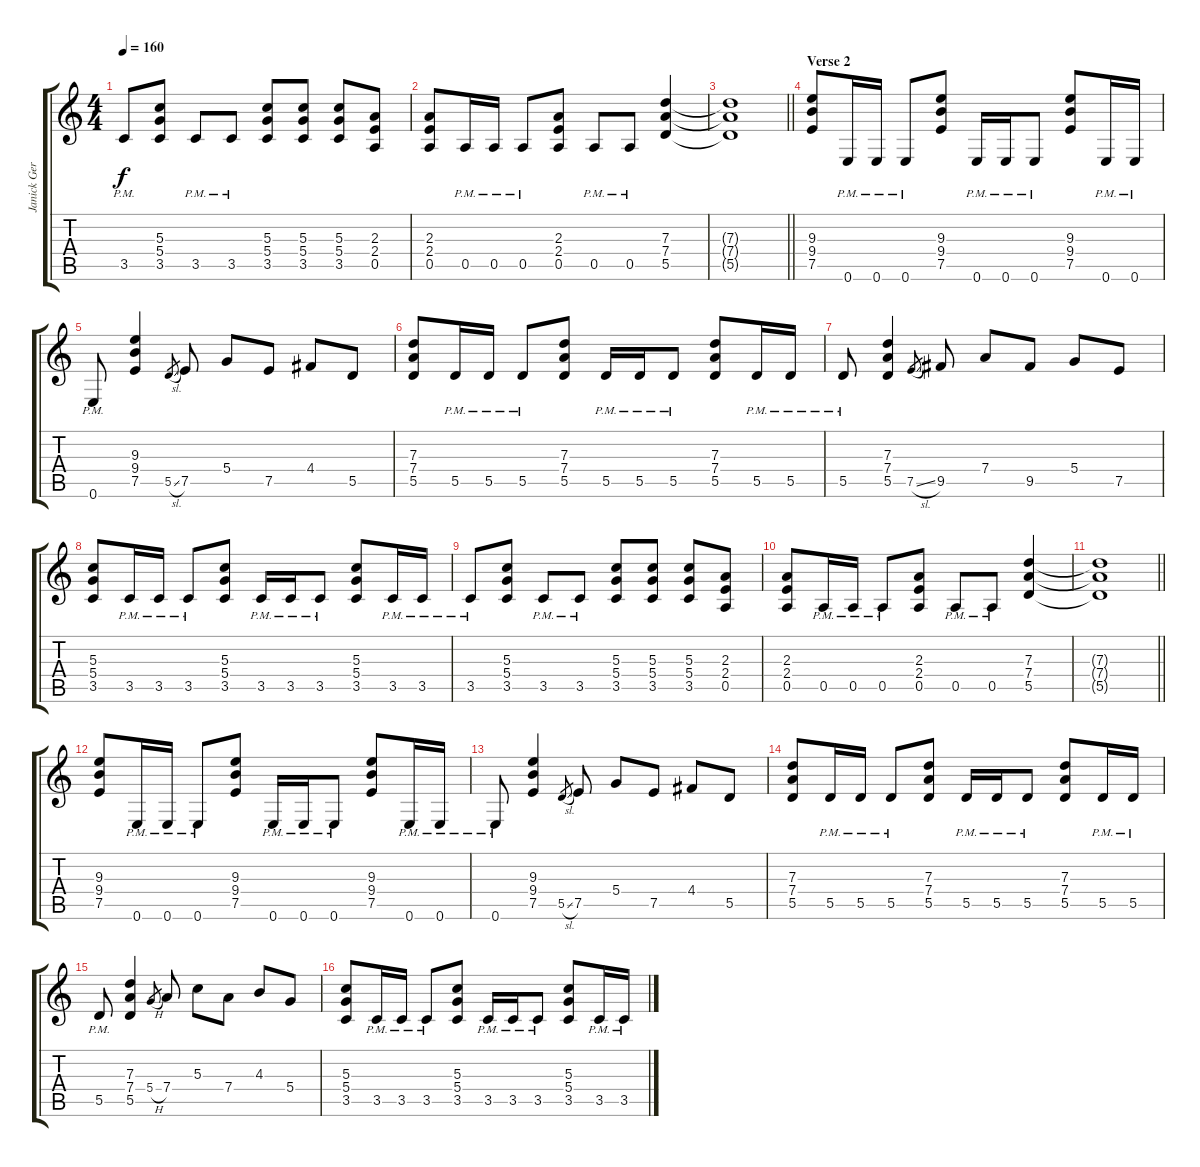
\track ("Janick Gers" "Janick Ger") {instrument overdrivenguitar}
\staff {score tabs}
\tuning (E4 B3 G3 D3 A2 E2) {hide}
\ts (4 4)
\tempo 160
\clef g2
\ks c
3.5{pm}.8{dy f} (5.3 5.4 3.5).8 3.5{pm}.8 3.5{pm}.8 (5.3 5.4 3.5).8 (5.3 5.4 3.5).8 (5.3 5.4 3.5).8 (2.3 2.4 0.5).8 |
(2.3 2.4 0.5).8 0.5{pm}.16 0.5{pm}.16 0.5{pm}.8 (2.3 2.4 0.5).8 0.5{pm}.8 0.5{pm}.8 (7.3 7.4 5.5).4 |
\barLineRight lightlight
(7.3{t} 7.4{t} 5.5{t}).1 |
\section ("" "Verse 2")
(9.3 9.4 7.5).8 0.6{pm}.16 0.6{pm}.16 0.6{pm}.8 (9.3 9.4 7.5).8 0.6{pm}.16 0.6{pm}.16 0.6{pm}.8 (9.3 9.4 7.5).8 0.6{pm}.16 0.6{pm}.16 |
0.6{pm}.8 (9.3 9.4 7.5).4 5.5{sl}.8{gr} 7.5.8 5.4.8 7.5.8 4.4.8 5.5.8 |
(7.3 7.4 5.5).8 5.5{pm}.16 5.5{pm}.16 5.5{pm}.8 (7.3 7.4 5.5).8 5.5{pm}.16 5.5{pm}.16 5.5{pm}.8 (7.3 7.4 5.5).8 5.5{pm}.16 5.5{pm}.16 |
5.5{pm}.8 (7.3 7.4 5.5).4 7.5{sl}.8{gr} 9.5.8 7.4.8 9.5.8 5.4.8 7.5.8 |
(5.3 5.4 3.5).8 3.5{pm}.16 3.5{pm}.16 3.5{pm}.8 (5.3 5.4 3.5).8 3.5{pm}.16 3.5{pm}.16 3.5{pm}.8 (5.3 5.4 3.5).8 3.5{pm}.16 3.5{pm}.16 |
3.5{pm}.8 (5.3 5.4 3.5).8 3.5{pm}.8 3.5{pm}.8 (5.3 5.4 3.5).8 (5.3 5.4 3.5).8 (5.3 5.4 3.5).8 (2.3 2.4 0.5).8 |
(2.3 2.4 0.5).8 0.5{pm}.16 0.5{pm}.16 0.5{pm}.8 (2.3 2.4 0.5).8 0.5{pm}.8 0.5{pm}.8 (7.3 7.4 5.5).4 |
\barLineRight lightlight
(7.3{t} 7.4{t} 5.5{t}).1 |
(9.3 9.4 7.5).8 0.6{pm}.16 0.6{pm}.16 0.6{pm}.8 (9.3 9.4 7.5).8 0.6{pm}.16 0.6{pm}.16 0.6{pm}.8 (9.3 9.4 7.5).8 0.6{pm}.16 0.6{pm}.16 |
0.6{pm}.8 (9.3 9.4 7.5).4 5.5{sl}.8{gr} 7.5.8 5.4.8 7.5.8 4.4.8 5.5.8 |
(7.3 7.4 5.5).8 5.5{pm}.16 5.5{pm}.16 5.5{pm}.8 (7.3 7.4 5.5).8 5.5{pm}.16 5.5{pm}.16 5.5{pm}.8 (7.3 7.4 5.5).8 5.5{pm}.16 5.5{pm}.16 |
5.5{pm}.8 (7.3 7.4 5.5).4 5.4{h}.8{gr} 7.4.8 5.3.8 7.4.8 4.3.8 5.4.8 |
(5.3 5.4 3.5).8 3.5{pm}.16 3.5{pm}.16 3.5{pm}.8 (5.3 5.4 3.5).8 3.5{pm}.16 3.5{pm}.16 3.5{pm}.8 (5.3 5.4 3.5).8 3.5{pm}.16 3.5{pm}.16
